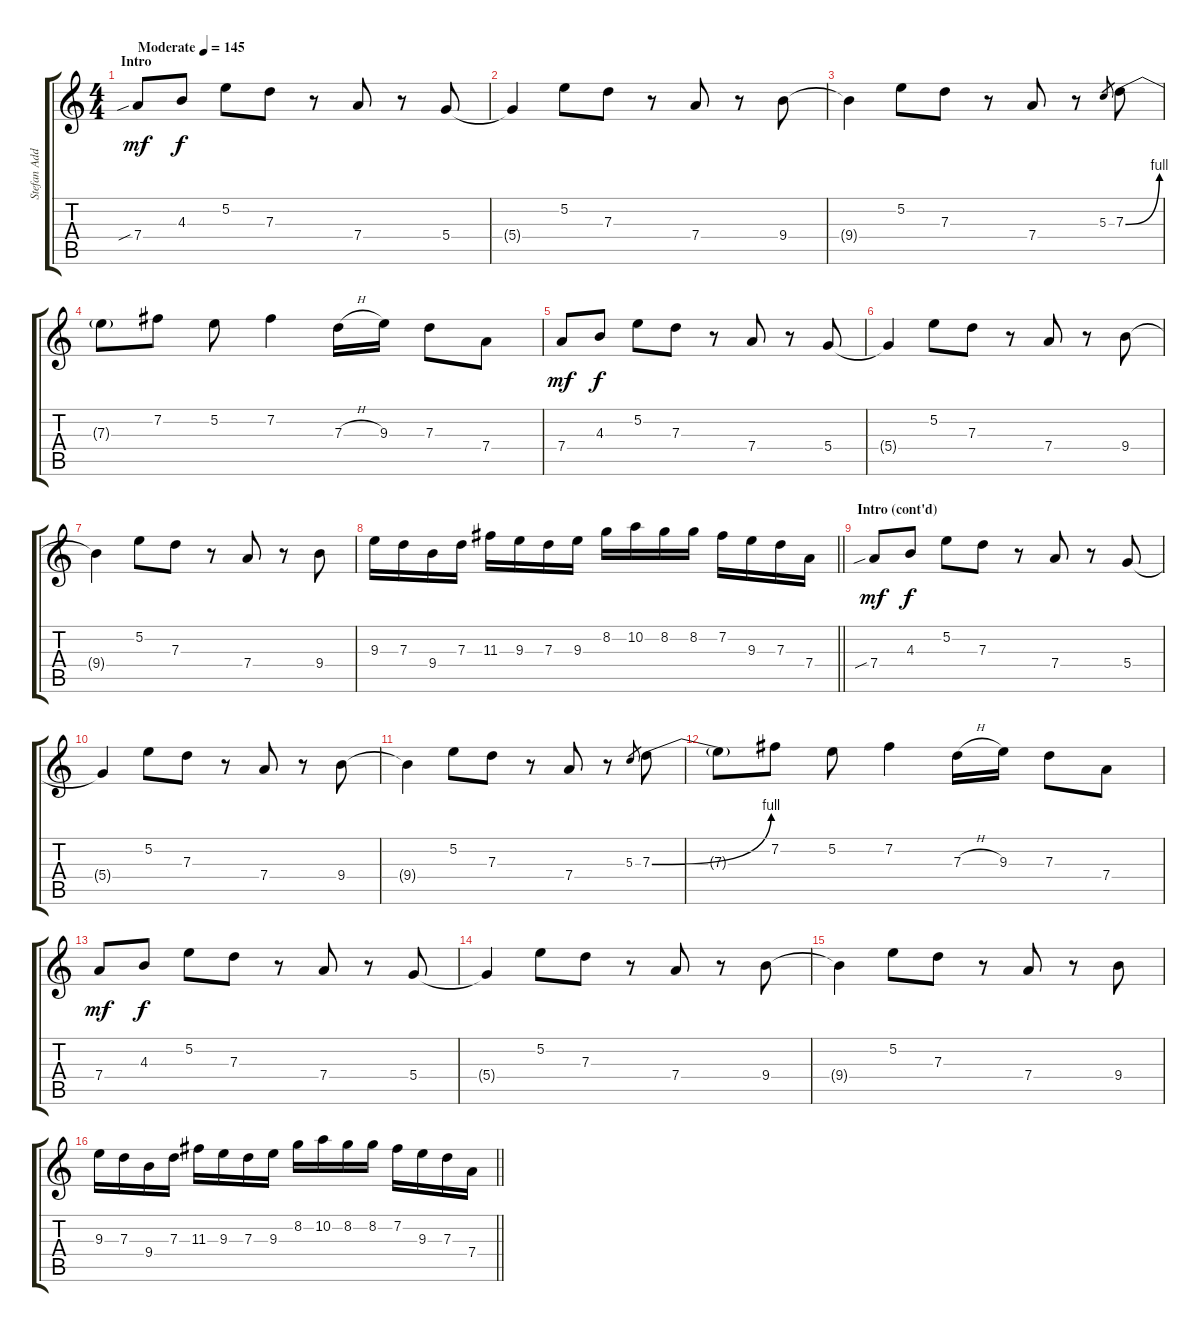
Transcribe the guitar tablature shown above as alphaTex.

\track ("Stefan Add." "Stefan Add") {instrument distortionguitar}
\staff {score tabs}
\tuning (E4 B3 G3 D3 A2 E2) {hide}
\ts (4 4)
\section ("" "Intro")
\tempo (145 "Moderate")
\clef g2
\ks c
7.4{sib}.8{dy mf instrument distortionguitar} 4.3.8{dy f} 5.2.8 7.3.8 r.8 7.4.8 r.8 5.4.8 |
5.4{t}.4 5.2.8 7.3.8 r.8 7.4.8 r.8 9.4.8 |
9.4{t}.4 5.2.8 7.3.8 r.8 7.4.8 r.8 5.3.8{gr} 7.3{be (bend 0 0 60 4)}.8 |
7.3{t}.8 7.2.8 5.2.8 7.2.4 7.3{h}.16 9.3.16 7.3.8 7.4.8 |
7.4.8{dy mf} 4.3.8{dy f} 5.2.8 7.3.8 r.8 7.4.8 r.8 5.4.8 |
5.4{t}.4 5.2.8 7.3.8 r.8 7.4.8 r.8 9.4.8 |
9.4{t}.4 5.2.8 7.3.8 r.8 7.4.8 r.8 9.4.8 |
\barLineRight lightlight
9.3.16 7.3.16 9.4.16 7.3.16 11.3.16 9.3.16 7.3.16 9.3.16 8.2.16 10.2.16 8.2.16 8.2.16 7.2.16 9.3.16 7.3.16 7.4.16 |
\section ("" "Intro (cont'd)")
7.4{sib}.8{dy mf} 4.3.8{dy f} 5.2.8 7.3.8 r.8 7.4.8 r.8 5.4.8 |
5.4{t}.4 5.2.8 7.3.8 r.8 7.4.8 r.8 9.4.8 |
9.4{t}.4 5.2.8 7.3.8 r.8 7.4.8 r.8 5.3.8{gr} 7.3{be (bend 0 0 60 4)}.8 |
7.3{t}.8 7.2.8 5.2.8 7.2.4 7.3{h}.16 9.3.16 7.3.8 7.4.8 |
7.4.8{dy mf} 4.3.8{dy f} 5.2.8 7.3.8 r.8 7.4.8 r.8 5.4.8 |
5.4{t}.4 5.2.8 7.3.8 r.8 7.4.8 r.8 9.4.8 |
9.4{t}.4 5.2.8 7.3.8 r.8 7.4.8 r.8 9.4.8 |
\barLineRight lightlight
9.3.16 7.3.16 9.4.16 7.3.16 11.3.16 9.3.16 7.3.16 9.3.16 8.2.16 10.2.16 8.2.16 8.2.16 7.2.16 9.3.16 7.3.16 7.4.16
